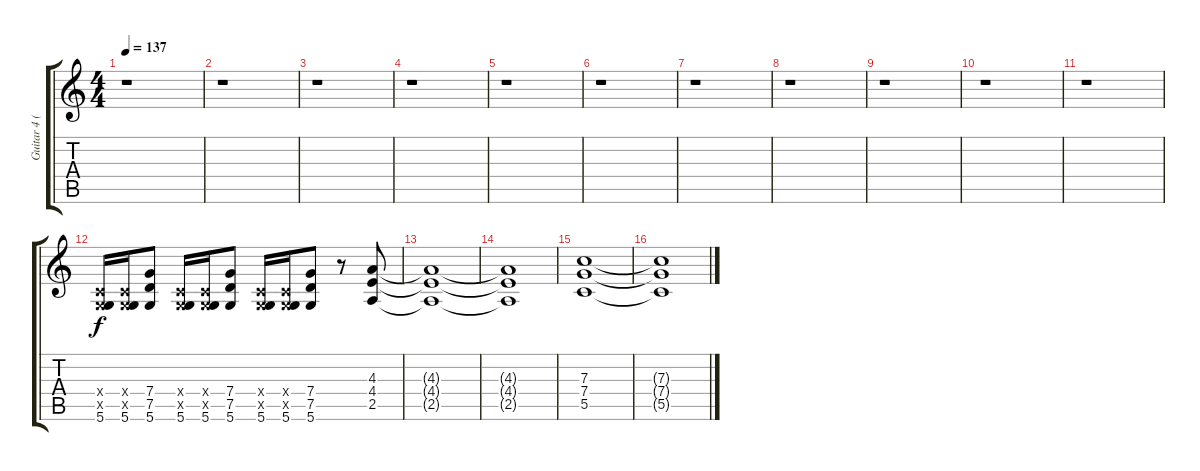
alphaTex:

\track ("Guitar 4 (Dist. Rhythm)" "Guitar 4 (") {instrument distortionguitar}
\staff {score tabs}
\tuning (D4 A3 F3 C3 G2 D2) {hide}
\ts (4 4)
\tempo 137
\clef g2
\ks c
r.1{dy f} |
r.1 |
r.1 |
r.1 |
r.1 |
r.1 |
r.1 |
r.1 |
r.1 |
r.1 |
r.1 |
(0.4{x} 0.5{x} 5.6).16 (0.4{x} 0.5{x} 5.6).16 (7.4 7.5 5.6).8 (0.4{x} 0.5{x} 5.6).16 (0.4{x} 0.5{x} 5.6).16 (7.4 7.5 5.6).8 (0.4{x} 0.5{x} 5.6).16 (0.4{x} 0.5{x} 5.6).16 (7.4 7.5 5.6).8 r.8 (4.3 4.4 2.5).8 |
(4.3{t} 4.4{t} 2.5{t}).1 |
(4.3{t} 4.4{t} 2.5{t}).1 |
(7.3 7.4 5.5).1 |
(7.3{t} 7.4{t} 5.5{t}).1
